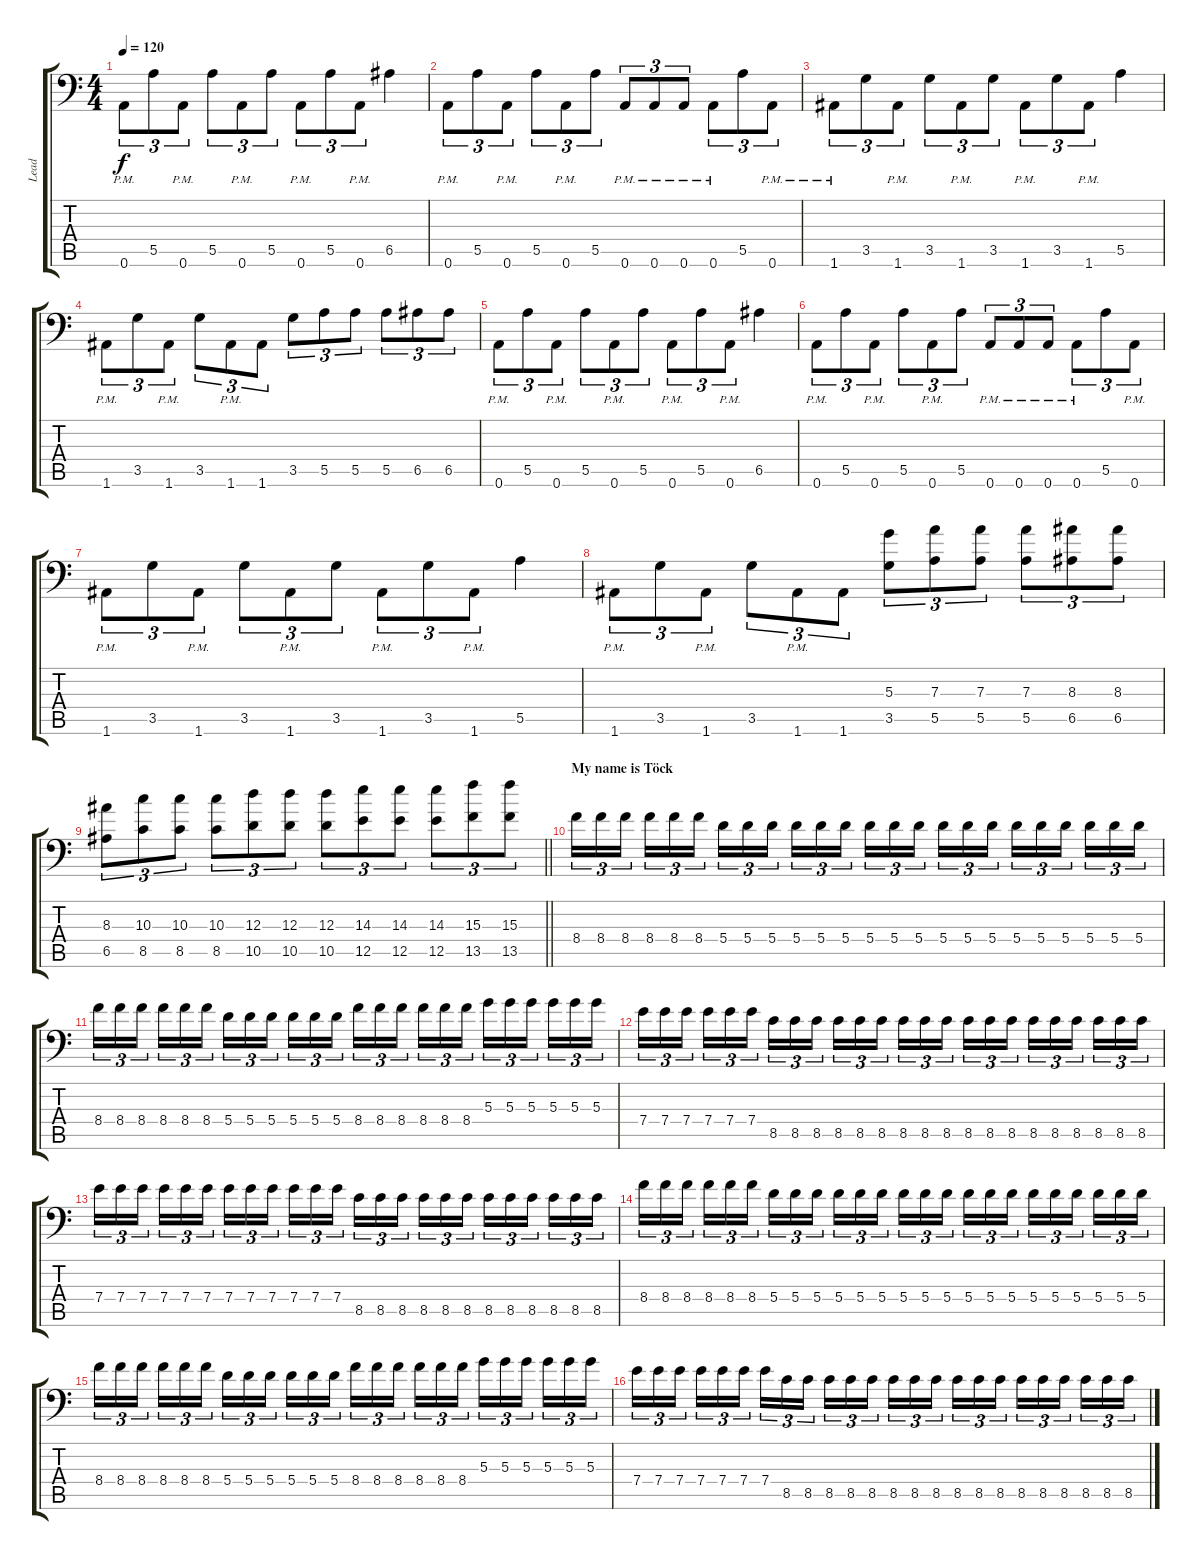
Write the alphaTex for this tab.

\track ("Lead" "Lead") {instrument distortionguitar}
\staff {score tabs}
\tuning (B3 Gb3 D3 A2 E2 A1) {hide}
\ts (4 4)
\tempo 120
\clef f4
\ks c
0.6{pm}.8{tu (3 2) dy f} 5.5.8{tu (3 2)} 0.6{pm}.8{tu (3 2)} 5.5.8{tu (3 2)} 0.6{pm}.8{tu (3 2)} 5.5.8{tu (3 2)} 0.6{pm}.8{tu (3 2)} 5.5.8{tu (3 2)} 0.6{pm}.8{tu (3 2)} 6.5.4 |
0.6{pm}.8{tu (3 2)} 5.5.8{tu (3 2)} 0.6{pm}.8{tu (3 2)} 5.5.8{tu (3 2)} 0.6{pm}.8{tu (3 2)} 5.5.8{tu (3 2)} 0.6{pm}.8{tu (3 2)} 0.6{pm}.8{tu (3 2)} 0.6{pm}.8{tu (3 2)} 0.6{pm}.8{tu (3 2)} 5.5.8{tu (3 2)} 0.6{pm}.8{tu (3 2)} |
1.6{pm}.8{tu (3 2)} 3.5.8{tu (3 2)} 1.6{pm}.8{tu (3 2)} 3.5.8{tu (3 2)} 1.6{pm}.8{tu (3 2)} 3.5.8{tu (3 2)} 1.6{pm}.8{tu (3 2)} 3.5.8{tu (3 2)} 1.6{pm}.8{tu (3 2)} 5.5.4 |
1.6{pm}.8{tu (3 2)} 3.5.8{tu (3 2)} 1.6{pm}.8{tu (3 2)} 3.5.8{tu (3 2)} 1.6{pm}.8{tu (3 2)} 1.6.8{tu (3 2)} 3.5.8{tu (3 2)} 5.5.8{tu (3 2)} 5.5.8{tu (3 2)} 5.5.8{tu (3 2)} 6.5.8{tu (3 2)} 6.5.8{tu (3 2)} |
0.6{pm}.8{tu (3 2)} 5.5.8{tu (3 2)} 0.6{pm}.8{tu (3 2)} 5.5.8{tu (3 2)} 0.6{pm}.8{tu (3 2)} 5.5.8{tu (3 2)} 0.6{pm}.8{tu (3 2)} 5.5.8{tu (3 2)} 0.6{pm}.8{tu (3 2)} 6.5.4 |
0.6{pm}.8{tu (3 2)} 5.5.8{tu (3 2)} 0.6{pm}.8{tu (3 2)} 5.5.8{tu (3 2)} 0.6{pm}.8{tu (3 2)} 5.5.8{tu (3 2)} 0.6{pm}.8{tu (3 2)} 0.6{pm}.8{tu (3 2)} 0.6{pm}.8{tu (3 2)} 0.6{pm}.8{tu (3 2)} 5.5.8{tu (3 2)} 0.6{pm}.8{tu (3 2)} |
1.6{pm}.8{tu (3 2)} 3.5.8{tu (3 2)} 1.6{pm}.8{tu (3 2)} 3.5.8{tu (3 2)} 1.6{pm}.8{tu (3 2)} 3.5.8{tu (3 2)} 1.6{pm}.8{tu (3 2)} 3.5.8{tu (3 2)} 1.6{pm}.8{tu (3 2)} 5.5.4 |
1.6{pm}.8{tu (3 2)} 3.5.8{tu (3 2)} 1.6{pm}.8{tu (3 2)} 3.5.8{tu (3 2)} 1.6{pm}.8{tu (3 2)} 1.6.8{tu (3 2)} (5.3 3.5).8{tu (3 2)} (7.3 5.5).8{tu (3 2)} (7.3 5.5).8{tu (3 2)} (7.3 5.5).8{tu (3 2)} (8.3 6.5).8{tu (3 2)} (8.3 6.5).8{tu (3 2)} |
\barLineRight lightlight
(8.3 6.5).8{tu (3 2)} (10.3 8.5).8{tu (3 2)} (10.3 8.5).8{tu (3 2)} (10.3 8.5).8{tu (3 2)} (12.3 10.5).8{tu (3 2)} (12.3 10.5).8{tu (3 2)} (12.3 10.5).8{tu (3 2)} (14.3 12.5).8{tu (3 2)} (14.3 12.5).8{tu (3 2)} (14.3 12.5).8{tu (3 2)} (15.3 13.5).8{tu (3 2)} (15.3 13.5).8{tu (3 2)} |
\section ("" "My name is Töck")
8.4.16{tu (3 2)} 8.4.16{tu (3 2)} 8.4.16{tu (3 2) beam splitsecondary} 8.4.16{tu (3 2)} 8.4.16{tu (3 2)} 8.4.16{tu (3 2)} 5.4.16{tu (3 2)} 5.4.16{tu (3 2)} 5.4.16{tu (3 2) beam splitsecondary} 5.4.16{tu (3 2)} 5.4.16{tu (3 2)} 5.4.16{tu (3 2)} 5.4.16{tu (3 2)} 5.4.16{tu (3 2)} 5.4.16{tu (3 2) beam splitsecondary} 5.4.16{tu (3 2)} 5.4.16{tu (3 2)} 5.4.16{tu (3 2)} 5.4.16{tu (3 2)} 5.4.16{tu (3 2)} 5.4.16{tu (3 2) beam splitsecondary} 5.4.16{tu (3 2)} 5.4.16{tu (3 2)} 5.4.16{tu (3 2)} |
8.4.16{tu (3 2)} 8.4.16{tu (3 2)} 8.4.16{tu (3 2) beam splitsecondary} 8.4.16{tu (3 2)} 8.4.16{tu (3 2)} 8.4.16{tu (3 2)} 5.4.16{tu (3 2)} 5.4.16{tu (3 2)} 5.4.16{tu (3 2) beam splitsecondary} 5.4.16{tu (3 2)} 5.4.16{tu (3 2)} 5.4.16{tu (3 2)} 8.4.16{tu (3 2)} 8.4.16{tu (3 2)} 8.4.16{tu (3 2) beam splitsecondary} 8.4.16{tu (3 2)} 8.4.16{tu (3 2)} 8.4.16{tu (3 2)} 5.3.16{tu (3 2)} 5.3.16{tu (3 2)} 5.3.16{tu (3 2) beam splitsecondary} 5.3.16{tu (3 2)} 5.3.16{tu (3 2)} 5.3.16{tu (3 2)} |
7.4.16{tu (3 2)} 7.4.16{tu (3 2)} 7.4.16{tu (3 2) beam splitsecondary} 7.4.16{tu (3 2)} 7.4.16{tu (3 2)} 7.4.16{tu (3 2)} 8.5.16{tu (3 2)} 8.5.16{tu (3 2)} 8.5.16{tu (3 2) beam splitsecondary} 8.5.16{tu (3 2)} 8.5.16{tu (3 2)} 8.5.16{tu (3 2)} 8.5.16{tu (3 2)} 8.5.16{tu (3 2)} 8.5.16{tu (3 2) beam splitsecondary} 8.5.16{tu (3 2)} 8.5.16{tu (3 2)} 8.5.16{tu (3 2)} 8.5.16{tu (3 2)} 8.5.16{tu (3 2)} 8.5.16{tu (3 2) beam splitsecondary} 8.5.16{tu (3 2)} 8.5.16{tu (3 2)} 8.5.16{tu (3 2)} |
7.4.16{tu (3 2)} 7.4.16{tu (3 2)} 7.4.16{tu (3 2) beam splitsecondary} 7.4.16{tu (3 2)} 7.4.16{tu (3 2)} 7.4.16{tu (3 2)} 7.4.16{tu (3 2)} 7.4.16{tu (3 2)} 7.4.16{tu (3 2) beam splitsecondary} 7.4.16{tu (3 2)} 7.4.16{tu (3 2)} 7.4.16{tu (3 2)} 8.5.16{tu (3 2)} 8.5.16{tu (3 2)} 8.5.16{tu (3 2) beam splitsecondary} 8.5.16{tu (3 2)} 8.5.16{tu (3 2)} 8.5.16{tu (3 2)} 8.5.16{tu (3 2)} 8.5.16{tu (3 2)} 8.5.16{tu (3 2) beam splitsecondary} 8.5.16{tu (3 2)} 8.5.16{tu (3 2)} 8.5.16{tu (3 2)} |
8.4.16{tu (3 2)} 8.4.16{tu (3 2)} 8.4.16{tu (3 2) beam splitsecondary} 8.4.16{tu (3 2)} 8.4.16{tu (3 2)} 8.4.16{tu (3 2)} 5.4.16{tu (3 2)} 5.4.16{tu (3 2)} 5.4.16{tu (3 2) beam splitsecondary} 5.4.16{tu (3 2)} 5.4.16{tu (3 2)} 5.4.16{tu (3 2)} 5.4.16{tu (3 2)} 5.4.16{tu (3 2)} 5.4.16{tu (3 2) beam splitsecondary} 5.4.16{tu (3 2)} 5.4.16{tu (3 2)} 5.4.16{tu (3 2)} 5.4.16{tu (3 2)} 5.4.16{tu (3 2)} 5.4.16{tu (3 2) beam splitsecondary} 5.4.16{tu (3 2)} 5.4.16{tu (3 2)} 5.4.16{tu (3 2)} |
8.4.16{tu (3 2)} 8.4.16{tu (3 2)} 8.4.16{tu (3 2) beam splitsecondary} 8.4.16{tu (3 2)} 8.4.16{tu (3 2)} 8.4.16{tu (3 2)} 5.4.16{tu (3 2)} 5.4.16{tu (3 2)} 5.4.16{tu (3 2) beam splitsecondary} 5.4.16{tu (3 2)} 5.4.16{tu (3 2)} 5.4.16{tu (3 2)} 8.4.16{tu (3 2)} 8.4.16{tu (3 2)} 8.4.16{tu (3 2) beam splitsecondary} 8.4.16{tu (3 2)} 8.4.16{tu (3 2)} 8.4.16{tu (3 2)} 5.3.16{tu (3 2)} 5.3.16{tu (3 2)} 5.3.16{tu (3 2) beam splitsecondary} 5.3.16{tu (3 2)} 5.3.16{tu (3 2)} 5.3.16{tu (3 2)} |
7.4.16{tu (3 2)} 7.4.16{tu (3 2)} 7.4.16{tu (3 2) beam splitsecondary} 7.4.16{tu (3 2)} 7.4.16{tu (3 2)} 7.4.16{tu (3 2)} 7.4.16{tu (3 2)} 8.5.16{tu (3 2)} 8.5.16{tu (3 2) beam splitsecondary} 8.5.16{tu (3 2)} 8.5.16{tu (3 2)} 8.5.16{tu (3 2)} 8.5.16{tu (3 2)} 8.5.16{tu (3 2)} 8.5.16{tu (3 2) beam splitsecondary} 8.5.16{tu (3 2)} 8.5.16{tu (3 2)} 8.5.16{tu (3 2)} 8.5.16{tu (3 2)} 8.5.16{tu (3 2)} 8.5.16{tu (3 2) beam splitsecondary} 8.5.16{tu (3 2)} 8.5.16{tu (3 2)} 8.5.16{tu (3 2)}
